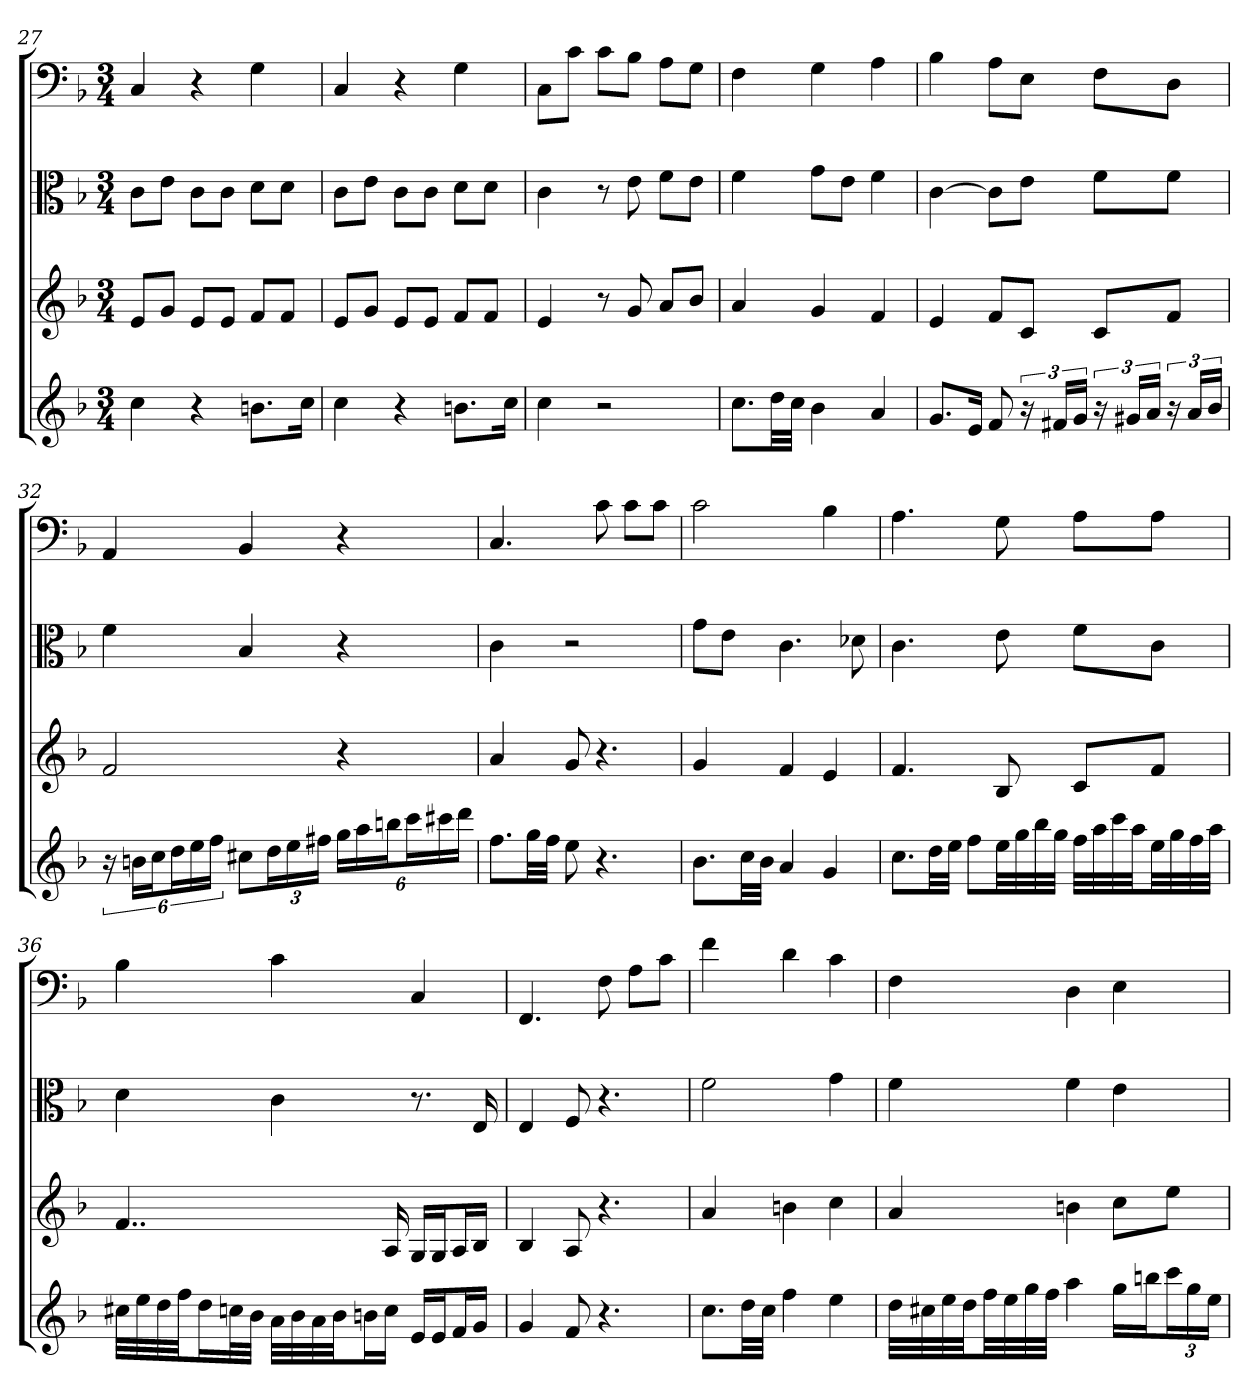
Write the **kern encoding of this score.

**kern	**kern	**kern	**kern
*part4	*part3	*part2	*part1
*staff4	*staff3	*staff2	*staff1
*	*	*clefC3	*clefF4
*k[b-]	*k[b-]	*k[b-]	*k[b-]
*F:	*F:	*F:	*F:
*M3/4	*M3/4	*M3/4	*M3/4
=27	=27	=27	=27
4cc	8eL	8c\L	4C
.	8gJ	8e\J	.
4r	8eL	8c\L	4r
.	8eJ	8c\J	.
8.bnL	8fL	8d\L	4G
.	8fJ	8d\J	.
16ccJk	.	.	.
=28	=28	=28	=28
4cc	8eL	8c\L	4C
.	8gJ	8e\J	.
4r	8eL	8c\L	4r
.	8eJ	8c\J	.
8.bnL	8fL	8d\L	4G
.	8fJ	8d\J	.
16ccJk	.	.	.
=29	=29	=29	=29
4cc	4e	4c	8C\L
.	.	.	8c\J
2r	8r	8r	8c\L
.	8g	8e	8B-\J
.	8aL	8f\L	8A\L
.	8b-J	8e\J	8G\J
=30	=30	=30	=30
8.ccL	4a	4f	4F
32ddLL	.	.	.
32ccJJJ	.	.	.
4b-	4g	8g\L	4G
.	.	8e\J	.
4a	4f	4f	4A
=31	=31	=31	=31
8.gL	4e	[4c	4B-
16eJk	.	.	.
8f	8fL	8c\L]	8A\L
24r	8cJ	8e\J	8E\J
24f#XLL	.	.	.
24gJJ	.	.	.
24r	8cL	8f\L	8F\L
24g#XLL	.	.	.
24aJJ	.	.	.
24r	8fJ	8f\J	8D\J
24aLL	.	.	.
24b-JJ	.	.	.
=32	=32	=32	=32
24r	2f	4f	4AA
24bnLL	.	.	.
24ccJ	.	.	.
24ddL	.	.	.
24ee	.	.	.
24ffJJ	.	.	.
8cc#XL	.	4B-	4BB-
24ddL	.	.	.
24ee	.	.	.
24ff#XJJ	.	.	.
24ggLL	4r	4r	4r
24aa	.	.	.
24bbnJ	.	.	.
24cccL	.	.	.
24ccc#X	.	.	.
24dddJJ	.	.	.
=33	=33	=33	=33
8.ffL	4a	4c	4.C
32ggLL	.	.	.
32ffJJJ	.	.	.
8ee	8g	2r	.
4.r	4.r	.	8c
.	.	.	8c\L
.	.	.	8c\J
=34	=34	=34	=34
8.b-L	4g	8g\L	2c
.	.	8e\J	.
32ccLL	.	.	.
32b-JJJ	.	.	.
4a	4f	4.c	.
4g	4e	.	4B-
.	.	8d-X	.
=35	=35	=35	=35
8.ccL	4.f	4.c	4.A
32ddLL	.	.	.
32eeJJJ	.	.	.
8ffL	.	.	.
32eeLL	8B-	8e	8G
32gg	.	.	.
32bb-	.	.	.
32ggJJJ	.	.	.
32ffLLL	8cL	8f\L	8A\L
32aa	.	.	.
32ccc	.	.	.
32aaJJ	.	.	.
32eeLL	8fJ	8c\J	8A\J
32gg	.	.	.
32ff	.	.	.
32aaJJJ	.	.	.
=36	=36	=36	=36
32cc#XLLL	4..f	4d	4B-
32ee	.	.	.
32dd	.	.	.
32ffJJ	.	.	.
16ddL	.	.	.
32ccnL	.	.	.
32b-JJJ	.	.	.
32aLLL	.	4c	4c
32b-	.	.	.
32a	.	.	.
32b-JJ	.	.	.
16bnL	.	.	.
16ccJJ	16A	.	.
16eLL	16GLL	8.r	4C
16eJ	16GJ	.	.
16fL	16AL	.	.
16gJJ	16B-JJ	16E	.
=37	=37	=37	=37
4g	4B-	4E	4.FF
8f	8A	8F	.
4.r	4.r	4.r	8F
.	.	.	8A\L
.	.	.	8c\J
=38	=38	=38	=38
8.ccL	4a	2f	4f
32ddLL	.	.	.
32ccJJJ	.	.	.
4ff	4bn	.	4d
4ee	4cc	4g	4c
=39	=39	=39	=39
32ddLLL	4a	4f	4F
32cc#X	.	.	.
32ee	.	.	.
32ddJJ	.	.	.
32ffLL	.	.	.
32ee	.	.	.
32gg	.	.	.
32ffJJJ	.	.	.
4aa	4bn	4f	4D
16ggLL	8ccL	4e	4E
16bbnJ	.	.	.
24cccL	8eeJ	.	.
24gg	.	.	.
24eeJJ	.	.	.
=	=	=	=
*-	*-	*-	*-
